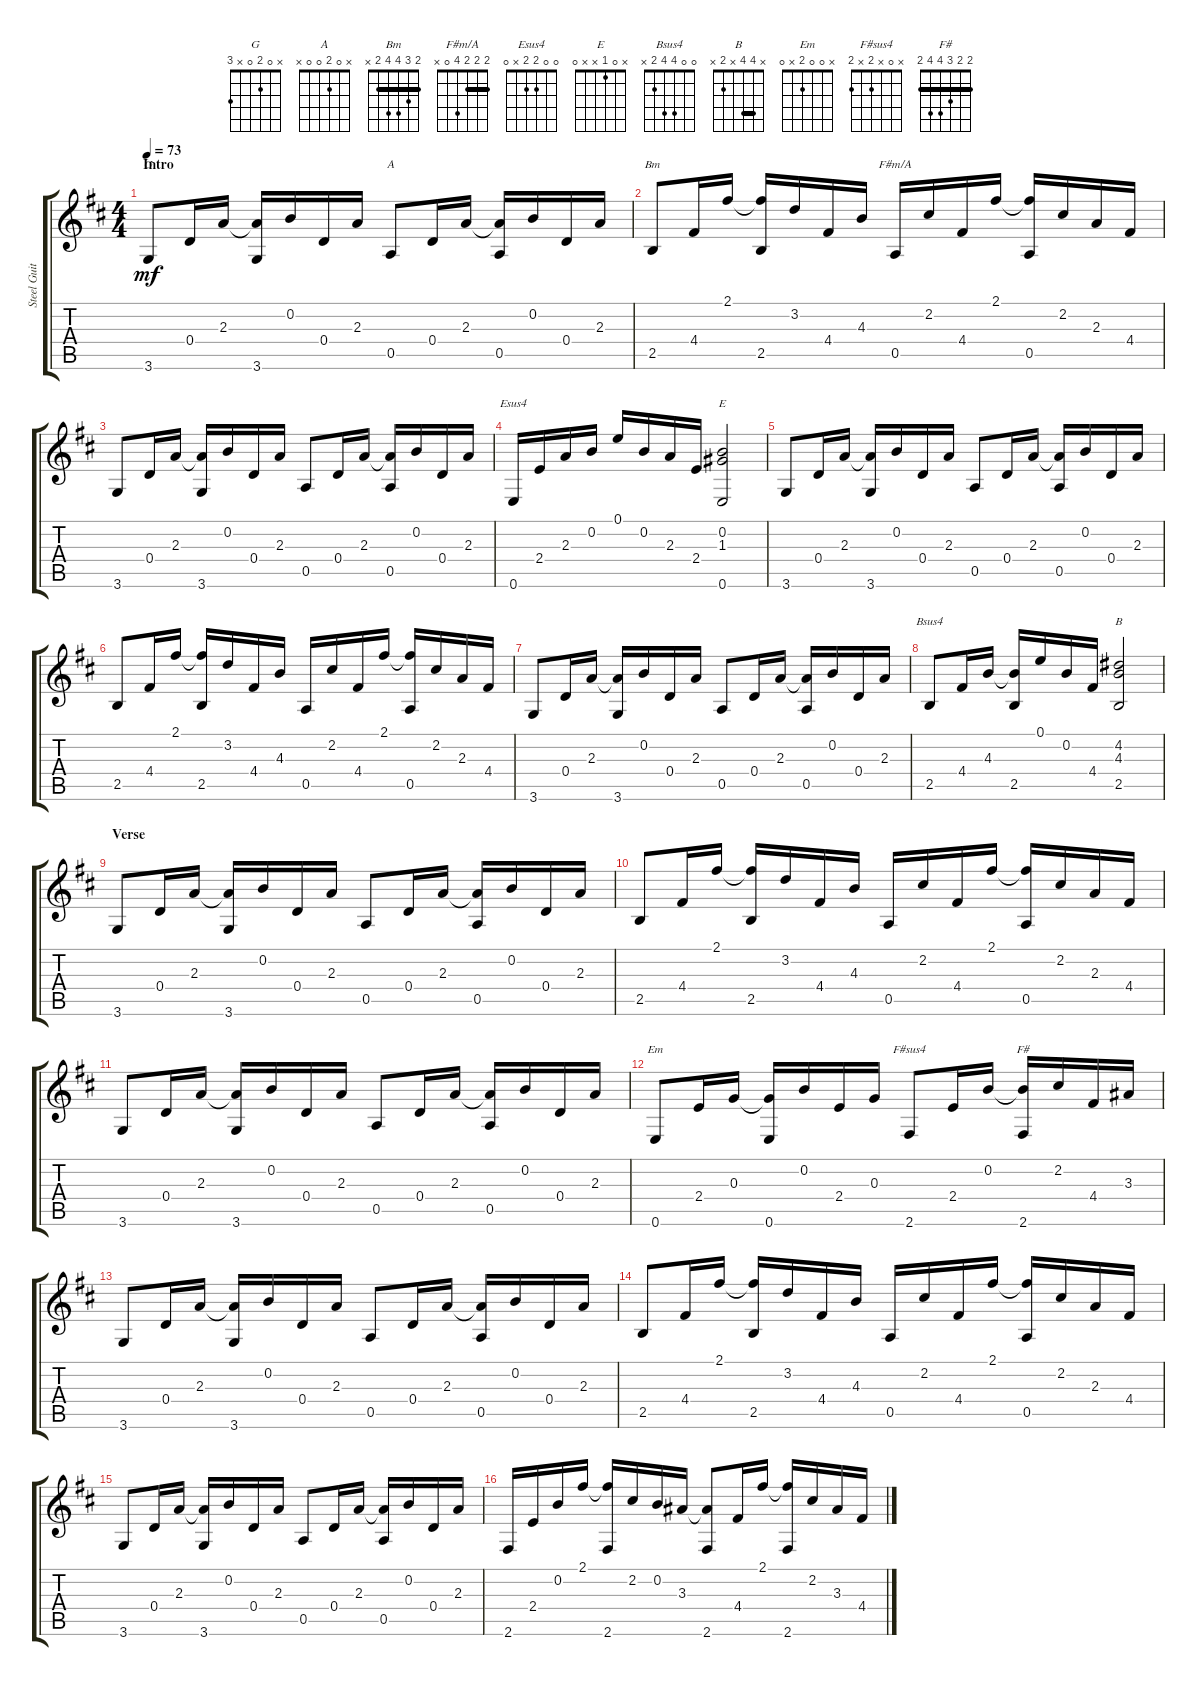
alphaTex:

\track ("Steel Guitar" "Steel Guit") {instrument acousticguitarsteel}
\staff {score tabs}
\tuning (E4 B3 G3 D3 A2 E2) {hide}
\chord ("G" x 0 2 0 x 3)
\chord ("A" x 0 2 0 0 x)
\chord ("Bm" 2 3 4 4 2 x) {barre 2}
\chord ("F#m/A" 2 2 2 4 0 x) {barre 2}
\chord ("Esus4" 0 0 2 2 x 0)
\chord ("E" x 0 1 x x 0)
\chord ("Bsus4" 0 0 4 4 2 x)
\chord ("B" x 4 4 x 2 x) {barre 4}
\chord ("Em" x 0 0 2 x 0)
\chord ("F#sus4" x 0 x 2 x 2)
\chord ("F#" 2 2 3 4 4 2) {barre 2}
\ts (4 4)
\section ("" "Intro")
\tempo 73
\clef g2
\ks d
3.6.8{ch "G" dy mf instrument acousticguitarsteel} 0.4.16 2.3.16 (2.3{t} 3.6).16 0.2.16 0.4.16 2.3.16 0.5.8{ch "A"} 0.4.16 2.3.16 (2.3{t} 0.5).16 0.2.16 0.4.16 2.3.16 |
2.5.8{ch "Bm"} 4.4.16 2.1.16 (2.1{t} 2.5).16 3.2.16 4.4.16 4.3.16 0.5.16{ch "F#m/A"} 2.2.16 4.4.16 2.1.16 (2.1{t} 0.5).16 2.2.16 2.3.16 4.4.16 |
3.6.8 0.4.16 2.3.16 (2.3{t} 3.6).16 0.2.16 0.4.16 2.3.16 0.5.8 0.4.16 2.3.16 (2.3{t} 0.5).16 0.2.16 0.4.16 2.3.16 |
0.6.16{ch "Esus4"} 2.4.16 2.3.16 0.2.16 0.1.16 0.2.16 2.3.16 2.4.16 (0.2 1.3 0.6).2{ch "E"} |
3.6.8 0.4.16 2.3.16 (2.3{t} 3.6).16 0.2.16 0.4.16 2.3.16 0.5.8 0.4.16 2.3.16 (2.3{t} 0.5).16 0.2.16 0.4.16 2.3.16 |
2.5.8 4.4.16 2.1.16 (2.1{t} 2.5).16 3.2.16 4.4.16 4.3.16 0.5.16 2.2.16 4.4.16 2.1.16 (2.1{t} 0.5).16 2.2.16 2.3.16 4.4.16 |
3.6.8 0.4.16 2.3.16 (2.3{t} 3.6).16 0.2.16 0.4.16 2.3.16 0.5.8 0.4.16 2.3.16 (2.3{t} 0.5).16 0.2.16 0.4.16 2.3.16 |
2.5.8{ch "Bsus4"} 4.4.16 4.3.16 (4.3{t} 2.5).16 0.1.16 0.2.16 4.4.16 (4.2 4.3 2.5).2{ch "B"} |
\section ("" "Verse")
3.6.8 0.4.16 2.3.16 (2.3{t} 3.6).16 0.2.16 0.4.16 2.3.16 0.5.8 0.4.16 2.3.16 (2.3{t} 0.5).16 0.2.16 0.4.16 2.3.16 |
2.5.8 4.4.16 2.1.16 (2.1{t} 2.5).16 3.2.16 4.4.16 4.3.16 0.5.16 2.2.16 4.4.16 2.1.16 (2.1{t} 0.5).16 2.2.16 2.3.16 4.4.16 |
3.6.8 0.4.16 2.3.16 (2.3{t} 3.6).16 0.2.16 0.4.16 2.3.16 0.5.8 0.4.16 2.3.16 (2.3{t} 0.5).16 0.2.16 0.4.16 2.3.16 |
0.6.8{ch "Em"} 2.4.16 0.3.16 (0.3{t} 0.6).16 0.2.16 2.4.16 0.3.16 2.6.8{ch "F#sus4"} 2.4.16 0.2.16 (0.2{t} 2.6).16{ch "F#"} 2.2.16 4.4.16 3.3.16 |
3.6.8 0.4.16 2.3.16 (2.3{t} 3.6).16 0.2.16 0.4.16 2.3.16 0.5.8 0.4.16 2.3.16 (2.3{t} 0.5).16 0.2.16 0.4.16 2.3.16 |
2.5.8 4.4.16 2.1.16 (2.1{t} 2.5).16 3.2.16 4.4.16 4.3.16 0.5.16 2.2.16 4.4.16 2.1.16 (2.1{t} 0.5).16 2.2.16 2.3.16 4.4.16 |
3.6.8 0.4.16 2.3.16 (2.3{t} 3.6).16 0.2.16 0.4.16 2.3.16 0.5.8 0.4.16 2.3.16 (2.3{t} 0.5).16 0.2.16 0.4.16 2.3.16 |
2.6.16 2.4.16 0.2.16 2.1.16 (2.1{t} 2.6).16 2.2.16 0.2.16 3.3.16 (3.3{t} 2.6).8 4.4.16 2.1.16 (2.1{t} 2.6).16 2.2.16 3.3.16 4.4.16
